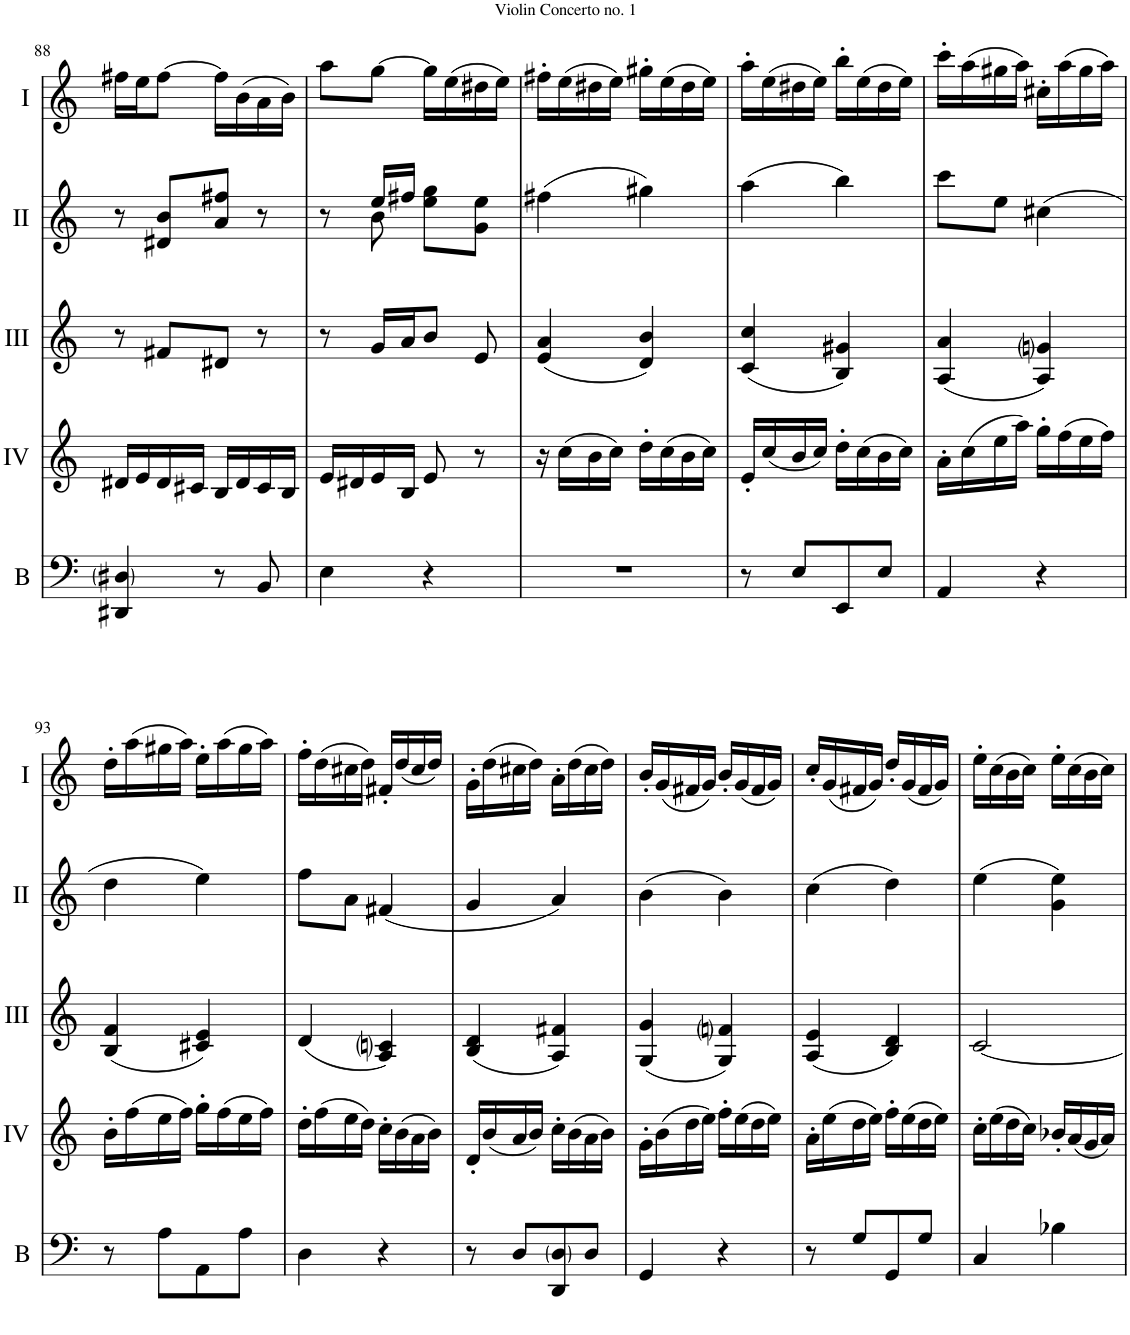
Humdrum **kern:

**kern	**kern	**kern	**kern	**kern
*part5	*part4	*part3	*part2	*part1
*staff5	*staff4	*staff3	*staff2	*staff1
*I"Bass	*I"Acc. 4	*I"Acc. 3	*I"Acc. 2	*I"Acc. 1
*I'B	*	*	*	*
!!LO:PB:g=z
*clefF4	*clefG2	*clefG2	*clefG2	*clefG2
*Trd7c12	*Trd7c12	*	*	*
*k[]	*k[]	*k[]	*k[]	*k[]
*M2/4	*M2/4	*M2/4	*M2/4	*M2/4
=88	=88	=88	=88	=88
4DD#X/ 4D#X/	16d#X/LL	8r	8r	16ff#X\LL
.	16e/	.	.	16ee\J
.	16d#/	8f#X/L	8d#X/ 8b/L	[8ff#\J
.	16c#X/JJ	.	.	.
8r	16B/LL	8d#X/J	8a/ 8ff#X/J	16ff#\LL]
.	16d#/	.	.	(16b\
8BB/	16c#/	8r	8r	16a\
.	16B/JJ	.	.	16b\JJ)
=89	=89	=89	=89	=89
*	*	*	*^	*
4E\	16e/LL	8r	8r	8ryy	8aa\L
.	16d#X/	.	.	.	.
.	16e/	16g/LL	16ee/LL	8b\	[8gg\J
.	16B/JJ	16a/J	16ff#X/JJ	.	.
4r	8e/	8b/J	8ee\ 8gg\L	8ryy	16gg\LL]
.	.	.	.	.	(16ee\
.	8r	8e/	8g\ 8ee\J	8ryy	16dd#X\
.	.	.	.	.	16ee\JJ)
*	*	*	*v	*v	*
=90	=90	=90	=90	=90
2r	16r	(4e/ 4a/	(4ff#X\	16ff#X'\LL
.	(16cc\LL	.	.	(16ee\
.	16b\	.	.	16dd#X\
.	16cc\JJ)	.	.	16ee\JJ)
.	16dd'\LL	4d/ 4b/)	4gg#X\)	16gg#X'\LL
.	(16cc\	.	.	(16ee\
.	16b\	.	.	16dd#\
.	16cc\JJ)	.	.	16ee\JJ)
=91	=91	=91	=91	=91
8r	16e'/LL	(4c/ 4cc/	(4aa\	16aa'\LL
.	(16cc/	.	.	(16ee\
8E/L	16b/	.	.	16dd#X\
.	16cc/JJ)	.	.	16ee\JJ)
8EE/	16dd'\LL	4B/ 4g#X/)	4bb\)	16bb'\LL
.	(16cc\	.	.	(16ee\
8E/J	16b\	.	.	16dd#\
.	16cc\JJ)	.	.	16ee\JJ)
=92	=92	=92	=92	=92
4AA/	16a'\LL	(4A/ 4a/	8ccc\L	16ccc'\LL
.	(16cc\	.	.	(16aa\
.	16ee\	.	8ee\J	16gg#X\
.	16aa\JJ)	.	.	16aa\JJ)
4r	16gg'\LL	4A/ 4gni/)	(4cc#X\	16cc#X'\LL
.	(16ff\	.	.	(16aa\
.	16ee\	.	.	16gg#\
.	16ff\JJ)	.	.	16aa\JJ)
!!LO:LB:g=z
=93	=93	=93	=93	=93
8r	16b'\LL	(4B/ 4f/	4dd\	16dd'\LL
.	(16ff\	.	.	(16aa\
8A\L	16ee\	.	.	16gg#X\
.	16ff\JJ)	.	.	16aa\JJ)
8AA\	16gg'\LL	4c#X/ 4e/)	4ee\)	16ee'\LL
.	(16ff\	.	.	(16aa\
8A\J	16ee\	.	.	16gg#\
.	16ff\JJ)	.	.	16aa\JJ)
=94	=94	=94	=94	=94
4D\	16dd'\LL	(4d/	8ff\L	16ff'\LL
.	(16ff\	.	.	(16dd\
.	16ee\	.	8a\J	16cc#X\
.	16dd\JJ)	.	.	16dd\JJ)
4r	16cc'\LL	4A/ 4cni/)	(4f#X/	16f#X'/LL
.	(16b\	.	.	(16dd/
.	16a\	.	.	16cc#/
.	16b\JJ)	.	.	16dd/JJ)
=95	=95	=95	=95	=95
8r	16d'/LL	(4B/ 4d/	4g/	16g'\LL
.	(16b/	.	.	(16dd\
8D/L	16a/	.	.	16cc#X\
.	16b/JJ)	.	.	16dd\JJ)
8DD/ 8D/	16cc'\LL	4A/ 4f#X/)	4a/)	16a'\LL
.	(16b\	.	.	(16dd\
8D/J	16a\	.	.	16cc#\
.	16b\JJ)	.	.	16dd\JJ)
=96	=96	=96	=96	=96
4GG/	16g'\LL	(4G/ 4g/	(4b\	16b'/LL
.	(16b\	.	.	(16g/
.	16dd\	.	.	16f#X/
.	16ee\JJ)	.	.	16g/JJ)
4r	16ff'\LL	4G/ 4fni/)	4b\)	16b'/LL
.	(16ee\	.	.	(16g/
.	16dd\	.	.	16f#/
.	16ee\JJ)	.	.	16g/JJ)
=97	=97	=97	=97	=97
8r	16a'\LL	(4A/ 4e/	(4cc\	16cc'/LL
.	(16ee\	.	.	(16g/
8G/L	16dd\	.	.	16f#X/
.	16ee\JJ)	.	.	16g/JJ)
8GG/	16ff'\LL	4B/ 4d/)	4dd\)	16dd'/LL
.	(16ee\	.	.	(16g/
8G/J	16dd\	.	.	16f#/
.	16ee\JJ)	.	.	16g/JJ)
=98	=98	=98	=98	=98
4C/	16cc'\LL	[2c/	(4ee\	16ee'\LL
.	(16ee\	.	.	(16cc\
.	16dd\	.	.	16b\
.	16cc\JJ)	.	.	16cc\JJ)
4B-X\	16b-X'/LL	.	4g\ 4ee\)	16ee'\LL
.	(16a/	.	.	(16cc\
.	16g/	.	.	16b\
.	16a/JJ)	.	.	16cc\JJ)
=	=	=	=	=
*-	*-	*-	*-	*-
